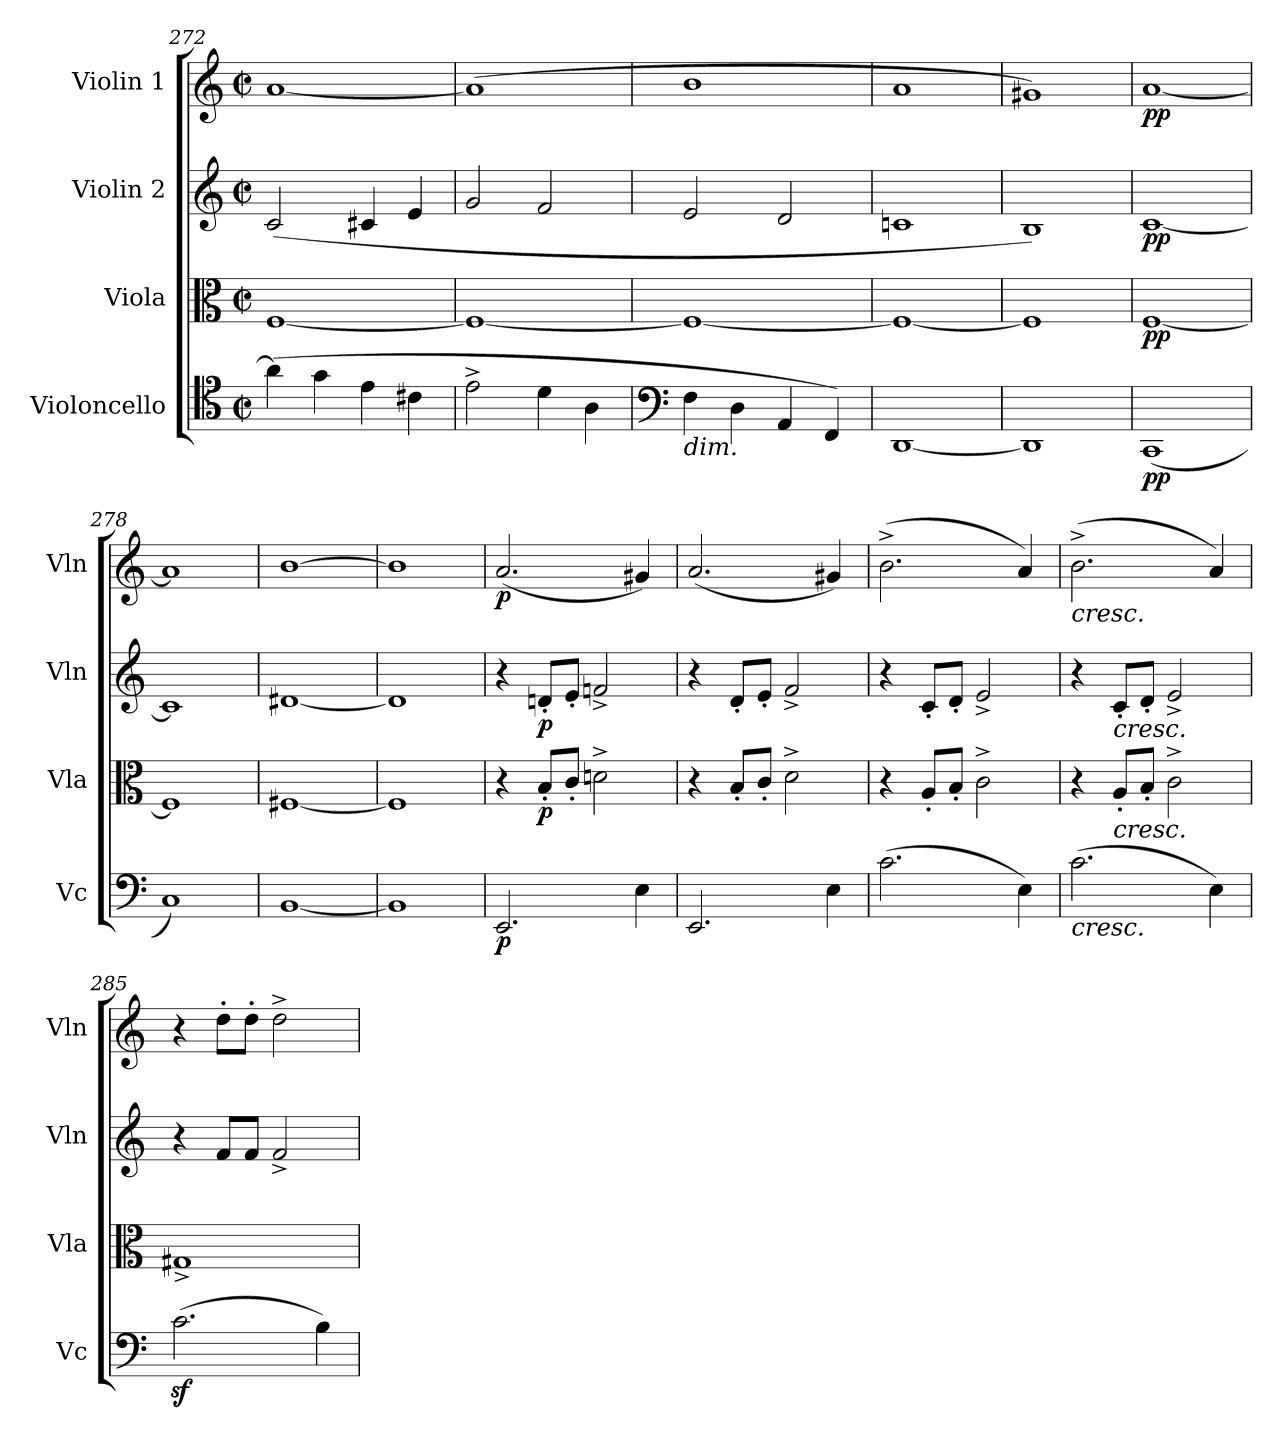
**kern	**dynam	**kern	**dynam	**kern	**dynam	**kern	**dynam
*part4	*part4	*part3	*part3	*part2	*part2	*part1	*part1
*staff4	*staff4	*staff3	*staff3	*staff2	*staff2	*staff1	*staff1
*I"Violoncello	*	*I"Viola	*	*I"Violin 2	*	*I"Violin 1	*
*I'Vc	*	*I'Vla	*	*I'Vln	*	*I'Vln	*
*clefC4	*	*clefC3	*	*clefG2	*	*clefG2	*
*k[]	*	*k[]	*	*k[]	*	*k[]	*
*M2/2	*	*M2/2	*	*M2/2	*	*M2/2	*
*met(c|)	*	*met(c|)	*	*met(c|)	*	*met(c|)	*
=272	=272	=272	=272	=272	=272	=272	=272
(4a\]	.	[1F	.	(<2c/	.	[1a	.
4g\	.	.	.	.	.	.	.
4e\	.	.	.	4c#X/	.	.	.
4c#X\	.	.	.	4e/	.	.	.
=273	=273	=273	=273	=273	=273	=273	=273
2e^\	.	1F_	.	2g/	.	(<1a]	.
4d\	.	.	.	2f/	.	.	.
4A\	.	.	.	.	.	.	.
=274	=274	=274	=274	=274	=274	=274	=274
*clefF4	*	*	*	*	*	*	*
!LO:TX:b:i:t=dim.	!	!	!	!	!	!	!
4F\	.	1F_	.	2e/	.	1b	.
4D\	.	.	.	.	.	.	.
4AA/	.	.	.	2d/	.	.	.
4FF/)	.	.	.	.	.	.	.
=275	=275	=275	=275	=275	=275	=275	=275
[1DD	.	1F_	.	1cn	.	1a	.
=276	=276	=276	=276	=276	=276	=276	=276
1DD]	.	1F]	.	1B)	.	1g#X)	.
=277	=277	=277	=277	=277	=277	=277	=277
!	!LO:DY:b	!	!LO:DY:b	!	!LO:DY:b	!	!LO:DY:b
(1CC	pp	[1F	pp	[1c	pp	[1a	pp
=278	=278	=278	=278	=278	=278	=278	=278
1C)	.	1F]	.	1c]	.	1a]	.
=279	=279	=279	=279	=279	=279	=279	=279
[1BB	.	[1F#X	.	[1d#X	.	[1b	.
=280	=280	=280	=280	=280	=280	=280	=280
1BB]	.	1F#]	.	1d#]	.	1b]	.
!!LO:LB:g=z
=281	=281	=281	=281	=281	=281	=281	=281
!	!LO:DY:b	!	!	!	!	!	!LO:DY:b
2.EE/	p	4r	.	4r	.	(2.a/	p
!	!	!	!LO:DY:b	!	!LO:DY:b	!	!
.	.	8B'/L	p	8dn'/L	p	.	.
.	.	8c'/J	.	8e'/J	.	.	.
.	.	2dn^\	.	2fn^/	.	.	.
4E\	.	.	.	.	.	4g#X/)	.
=282	=282	=282	=282	=282	=282	=282	=282
2.EE/	.	4r	.	4r	.	(2.a/	.
.	.	8B'/L	.	8d'/L	.	.	.
.	.	8c'/J	.	8e'/J	.	.	.
.	.	2d^\	.	2f^/	.	.	.
4E\	.	.	.	.	.	4g#X/)	.
=283	=283	=283	=283	=283	=283	=283	=283
(2.c\	.	4r	.	4r	.	(2.b^\	.
.	.	8A'/L	.	8c'/L	.	.	.
.	.	8B'/J	.	8d'/J	.	.	.
.	.	2c^\	.	2e^/	.	.	.
4E\)	.	.	.	.	.	4a/)	.
=284	=284	=284	=284	=284	=284	=284	=284
!	!	!	!	!	!	!LO:TX:b:i:t=cresc.	!
!LO:TX:b:i:t=cresc.	!	!	!	!	!	!	!
(2.c\	.	4r	.	4r	.	(2.b^\	.
!	!	!	!	!LO:TX:b:i:t=cresc.	!	!	!
!	!	!LO:TX:b:i:t=cresc.	!	!	!	!	!
.	.	8A'/L	.	8c'/L	.	.	.
.	.	8B'/J	.	8d'/J	.	.	.
.	.	2c^\	.	2e^/	.	.	.
4E\)	.	.	.	.	.	4a/)	.
=285	=285	=285	=285	=285	=285	=285	=285
(2.cz<\	.	1G#X^	.	4r	.	4r	.
.	.	.	.	8f/L	.	8dd'\L	.
.	.	.	.	8f/J	.	8dd'\J	.
.	.	.	.	2f^/	.	2dd^\	.
4B\)	.	.	.	.	.	.	.
=	=	=	=	=	=	=	=
*-	*-	*-	*-	*-	*-	*-	*-
